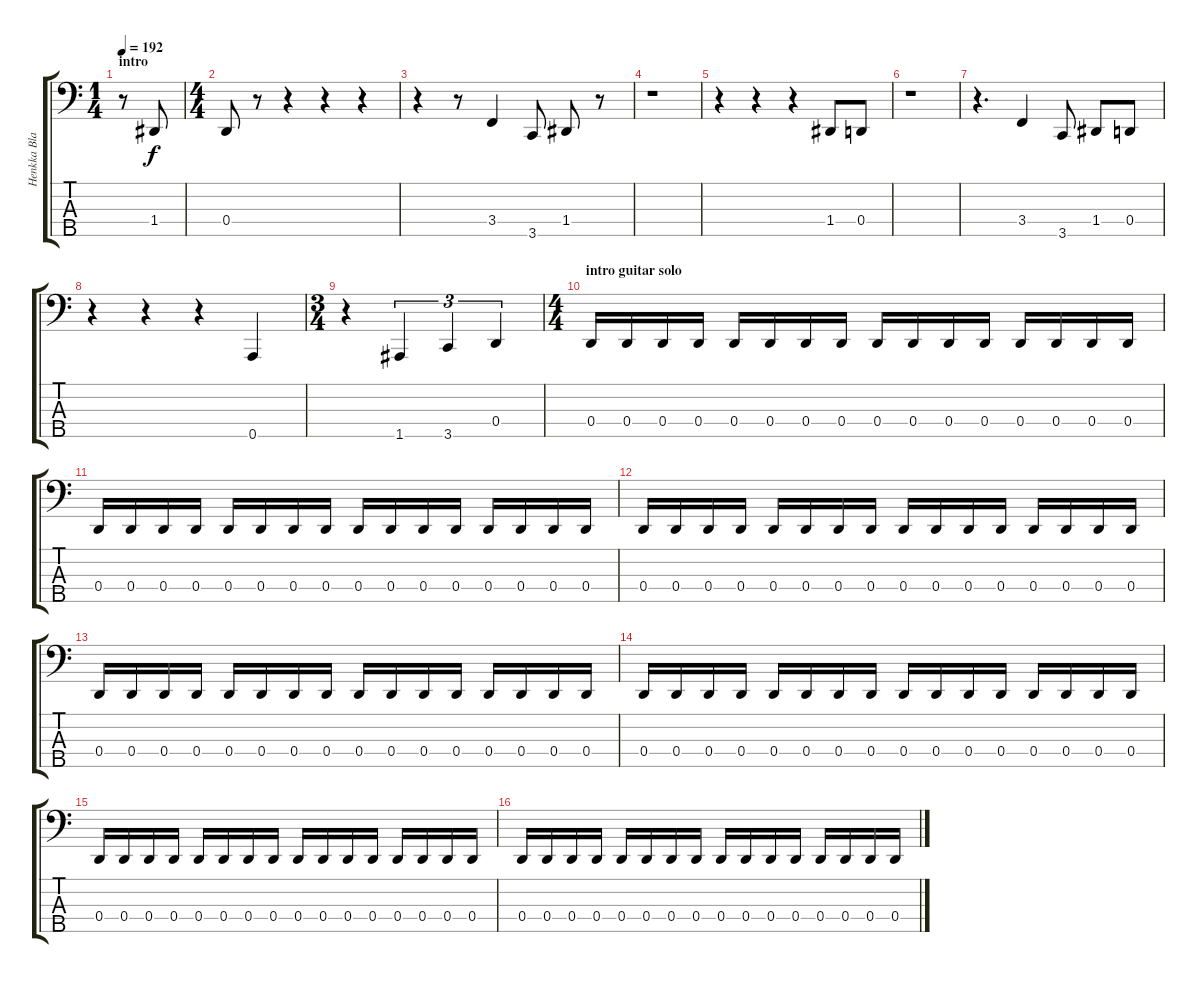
\track ("Henkka Blacksmith" "Henkka Bla") {instrument electricbassfinger}
\staff {score tabs}
\tuning (F2 C2 G1 D1 A0) {hide}
\ts (1 4)
\section ("" "intro")
\tempo 192
\clef f4
\ks c
r.8{dy f instrument electricbassfinger} 1.4.8 |
\ts (4 4)
0.4.8 r.8 r.4 r.4 r.4 |
r.4 r.8 3.4.4 3.5.8 1.4.8 r.8 |
r.1 |
r.4 r.4 r.4 1.4.8 0.4.8 |
r.1 |
r.4{d} 3.4.4 3.5.8 1.4.8 0.4.8 |
r.4 r.4 r.4 0.5.4 |
\ts (3 4)
r.4 1.5.4{tu (3 2)} 3.5.4{tu (3 2)} 0.4.4{tu (3 2)} |
\ts (4 4)
\section ("" "intro guitar solo")
0.4.16 0.4.16 0.4.16 0.4.16 0.4.16 0.4.16 0.4.16 0.4.16 0.4.16 0.4.16 0.4.16 0.4.16 0.4.16 0.4.16 0.4.16 0.4.16 |
0.4.16 0.4.16 0.4.16 0.4.16 0.4.16 0.4.16 0.4.16 0.4.16 0.4.16 0.4.16 0.4.16 0.4.16 0.4.16 0.4.16 0.4.16 0.4.16 |
0.4.16 0.4.16 0.4.16 0.4.16 0.4.16 0.4.16 0.4.16 0.4.16 0.4.16 0.4.16 0.4.16 0.4.16 0.4.16 0.4.16 0.4.16 0.4.16 |
0.4.16 0.4.16 0.4.16 0.4.16 0.4.16 0.4.16 0.4.16 0.4.16 0.4.16 0.4.16 0.4.16 0.4.16 0.4.16 0.4.16 0.4.16 0.4.16 |
0.4.16 0.4.16 0.4.16 0.4.16 0.4.16 0.4.16 0.4.16 0.4.16 0.4.16 0.4.16 0.4.16 0.4.16 0.4.16 0.4.16 0.4.16 0.4.16 |
0.4.16 0.4.16 0.4.16 0.4.16 0.4.16 0.4.16 0.4.16 0.4.16 0.4.16 0.4.16 0.4.16 0.4.16 0.4.16 0.4.16 0.4.16 0.4.16 |
0.4.16 0.4.16 0.4.16 0.4.16 0.4.16 0.4.16 0.4.16 0.4.16 0.4.16 0.4.16 0.4.16 0.4.16 0.4.16 0.4.16 0.4.16 0.4.16
